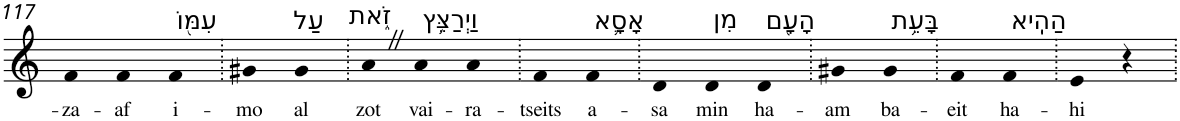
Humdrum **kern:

**kern	**text
*part1	*part1
*staff1	*staff1
*I"Piano	*
*I'Pno	*
!!LO:PB:g=z
*clefG2	*
*k[]	*
=117	=117
!	!LO:LY:b
4f	-za-
!	!LO:LY:b
4f	-af
!LO:TX:a:t=עִמּ֖וֹ	!
!	!LO:LY:b
4f	i-
=118.	=118.
!	!LO:LY:b
4g#X	-mo
!LO:TX:a:t=עַל	!
!	!LO:LY:b
4g#	al
=119.	=119.
!LO:TX:a:t=זֹ֑את	!
!	!LO:LY:b
4aZ	zot
!LO:TX:a:t=וַיְרַצֵּ֥ץ	!
!	!LO:LY:b
4a	vai-
!	!LO:LY:b
4a	-ra-
=120.	=120.
!	!LO:LY:b
4f	-tseits
!LO:TX:a:t=אָסָ֛א	!
!	!LO:LY:b
4f	a-
=121.	=121.
!	!LO:LY:b
4d	-sa
!LO:TX:a:t=מִן	!
!	!LO:LY:b
4d	min
!LO:TX:a:t=הָעָ֖ם	!
!	!LO:LY:b
4d	ha-
=122.	=122.
!	!LO:LY:b
4g#X	-am
!LO:TX:a:t=בָּעֵ֥ת	!
!	!LO:LY:b
4g#	ba-
=123.	=123.
!	!LO:LY:b
4f	-eit
!LO:TX:a:t=הַהִֽיא	!
!	!LO:LY:b
4f	ha-
=124.	=124.
!	!LO:LY:b
4e	-hi
4r	.
=.	=.
*-	*-
